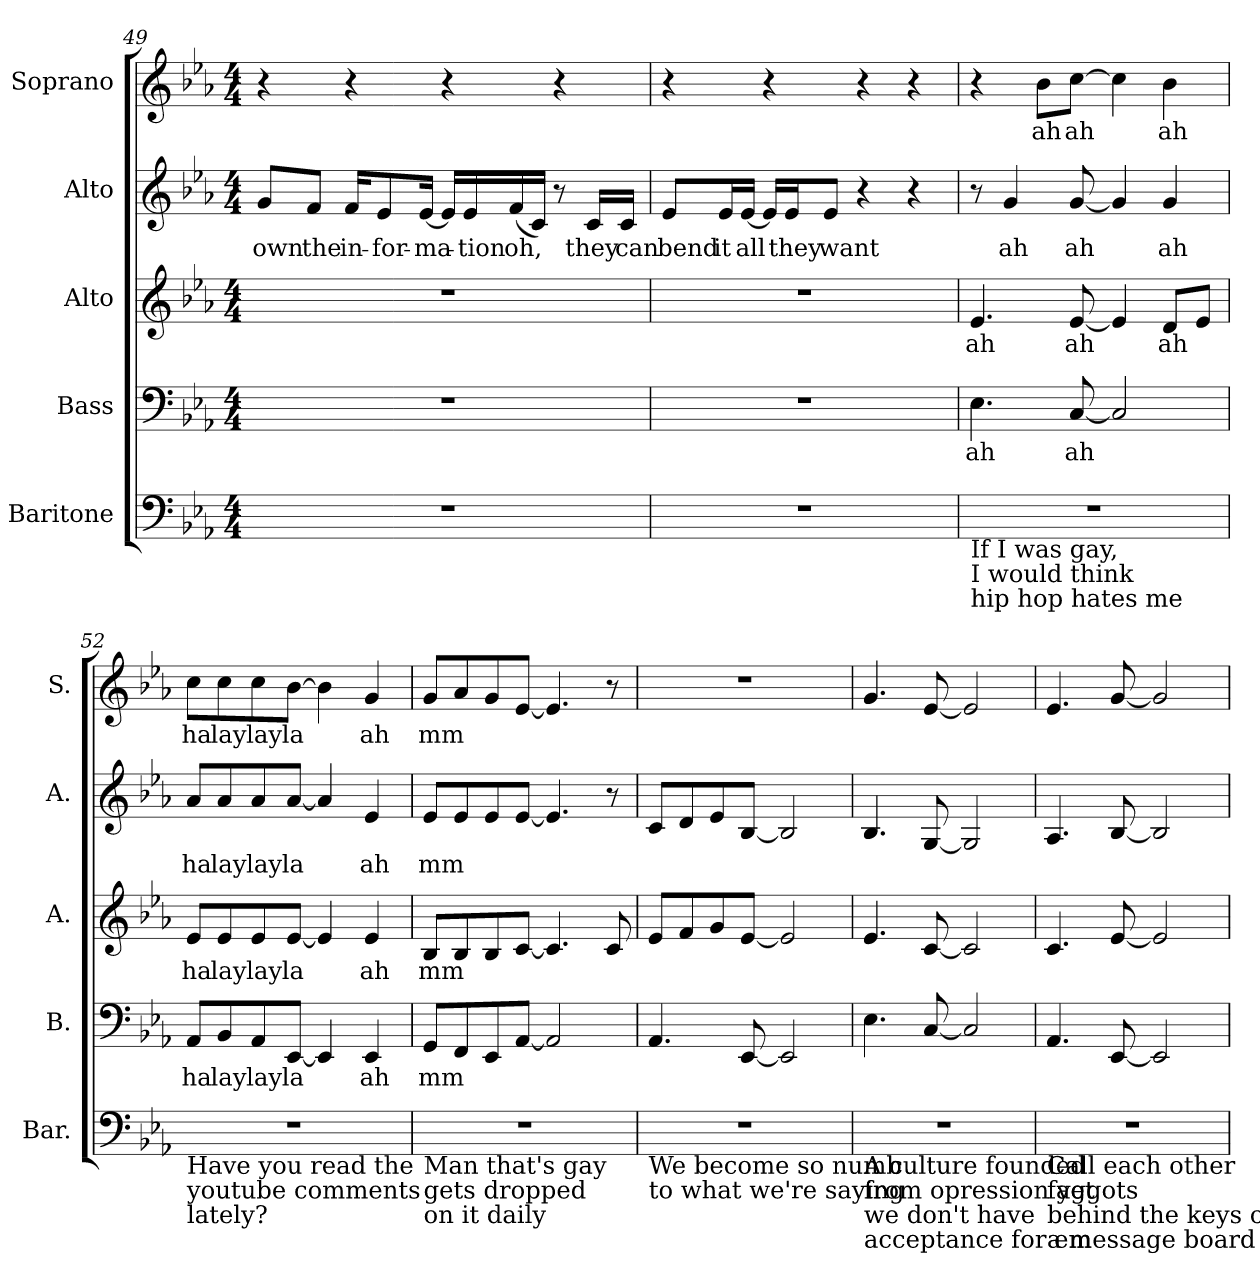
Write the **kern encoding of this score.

**kern	**kern	**text	**kern	**text	**kern	**text	**kern	**text
*part5	*part4	*part4	*part3	*part3	*part2	*part2	*part1	*part1
*staff5	*staff4	*staff4	*staff3	*staff3	*staff2	*staff2	*staff1	*staff1
*I"Baritone	*I"Bass	*	*I"Alto	*	*I"Alto	*	*I"Soprano	*
*I'Bar.	*I'B.	*	*I'A.	*	*I'A.	*	*I'S.	*
*clefF4	*clefF4	*	*clefG2	*	*clefG2	*	*clefG2	*
*k[b-e-a-]	*k[b-e-a-]	*	*k[b-e-a-]	*	*k[b-e-a-]	*	*k[b-e-a-]	*
*M4/4	*M4/4	*	*M4/4	*	*M4/4	*	*M4/4	*
=49	=49	=49	=49	=49	=49	=49	=49	=49
1r	1r	.	1r	.	8g/L	own	4r	.
.	.	.	.	.	8f/J	the	.	.
.	.	.	.	.	16f/KL	in-	4r	.
.	.	.	.	.	8e-/	-for-	.	.
.	.	.	.	.	[16e-/Jk	-ma-	.	.
.	.	.	.	.	16e-/LL]	.	4r	.
.	.	.	.	.	16e-/	-tion	.	.
.	.	.	.	.	(16f/	oh,	.	.
.	.	.	.	.	16c/JJ)	.	.	.
.	.	.	.	.	8r	.	4r	.
.	.	.	.	.	16c/LL	they	.	.
.	.	.	.	.	16c/JJ	can	.	.
!!LO:PB:g=z
=50	=50	=50	=50	=50	=50	=50	=50	=50
1r	1r	.	1r	.	8e-/L	bend	4r	.
.	.	.	.	.	16e-/L	it	.	.
.	.	.	.	.	[16e-/JJ	all	.	.
.	.	.	.	.	16e-/LL]	.	4r	.
.	.	.	.	.	16e-/J	they	.	.
.	.	.	.	.	8e-/J	want	.	.
.	.	.	.	.	4r	.	4r	.
.	.	.	.	.	4r	.	4r	.
=51	=51	=51	=51	=51	=51	=51	=51	=51
!LO:TX:b:t=If I was gay,	!	!	!	!	!	!	!	!
!LO:TX:b:t=I would think	!	!	!	!	!	!	!	!
!LO:TX:b:t=hip hop hates me	!	!	!	!	!	!	!	!
1r	4.E-\	ah	4.e-/	ah	8r	.	4r	.
.	.	.	.	.	4g/	ah	.	.
.	.	.	.	.	.	.	8b-\L	ah
.	[8C/	ah	[8e-/	ah	[8g/	ah	[8cc\J	ah
.	2C/]	.	4e-/]	.	4g/]	.	4cc\]	.
.	.	.	8d/L	ah	4g/	ah	4b-\	ah
.	.	.	8e-/J	.	.	.	.	.
=52	=52	=52	=52	=52	=52	=52	=52	=52
!LO:TX:b:t=Have you read the	!	!	!	!	!	!	!	!
!LO:TX:b:t=youtube comments	!	!	!	!	!	!	!	!
!LO:TX:b:t=lately?	!	!	!	!	!	!	!	!
1r	8AA-/L	ha	8e-/L	ha	8a-/L	ha	8cc\L	ha
.	8BB-/	lay	8e-/	lay	8a-/	lay	8cc\	lay
.	8AA-/	lay	8e-/	lay	8a-/	lay	8cc\	lay
.	[8EE-/J	la	[8e-/J	la	[8a-/J	la	[8b-\J	la
.	4EE-/]	.	4e-/]	.	4a-/]	.	4b-\]	.
.	4EE-/	ah	4e-/	ah	4e-/	ah	4g/	ah
=53	=53	=53	=53	=53	=53	=53	=53	=53
!LO:TX:b:t=Man that's gay	!	!	!	!	!	!	!	!
!LO:TX:b:t=gets dropped	!	!	!	!	!	!	!	!
!LO:TX:b:t=on it daily	!	!	!	!	!	!	!	!
1r	8GG/L	mm	8B-/L	mm	8e-/L	mm	8g/L	mm
.	8FF/	.	8B-/	.	8e-/	.	8a-/	.
.	8EE-/	.	8B-/	.	8e-/	.	8g/	.
.	[8AA-/J	.	[8c/J	.	[8e-/J	.	[8e-/J	.
.	2AA-/]	.	4.c/]	.	4.e-/]	.	4.e-/]	.
.	.	.	8c/	.	8r	.	8r	.
!!LO:LB:g=z
=54	=54	=54	=54	=54	=54	=54	=54	=54
!LO:TX:b:t=We become so numb	!	!	!	!	!	!	!	!
!LO:TX:b:t=to what we're saying	!	!	!	!	!	!	!	!
1r	4.AA-/	.	8e-/L	.	8c/L	.	1r	.
.	.	.	8f/	.	8d/	.	.	.
.	.	.	8g/	.	8e-/	.	.	.
.	[8EE-/	.	[8e-/J	.	[8B-/J	.	.	.
.	2EE-/]	.	2e-/]	.	2B-/]	.	.	.
=55	=55	=55	=55	=55	=55	=55	=55	=55
!LO:TX:b:t=A culture founded	!	!	!	!	!	!	!	!
!LO:TX:b:t=from opression yet	!	!	!	!	!	!	!	!
!LO:TX:b:t=we don't have	!	!	!	!	!	!	!	!
!LO:TX:b:t=acceptance for em	!	!	!	!	!	!	!	!
1r	4.E-\	.	4.e-/	.	4.B-/	.	4.g/	.
.	[8C/	.	[8c/	.	[8G/	.	[8e-/	.
.	2C/]	.	2c/]	.	2G/]	.	2e-/]	.
=56	=56	=56	=56	=56	=56	=56	=56	=56
!LO:TX:b:t=Call each other	!	!	!	!	!	!	!	!
!LO:TX:b:t=faggots	!	!	!	!	!	!	!	!
!LO:TX:b:t=behind the keys of	!	!	!	!	!	!	!	!
!LO:TX:b:t=a message board	!	!	!	!	!	!	!	!
1r	4.AA-/	.	4.c/	.	4.A-/	.	4.e-/	.
.	[8EE-/	.	[8e-/	.	[8B-/	.	[8g/	.
.	2EE-/]	.	2e-/]	.	2B-/]	.	2g/]	.
=	=	=	=	=	=	=	=	=
*-	*-	*-	*-	*-	*-	*-	*-	*-
